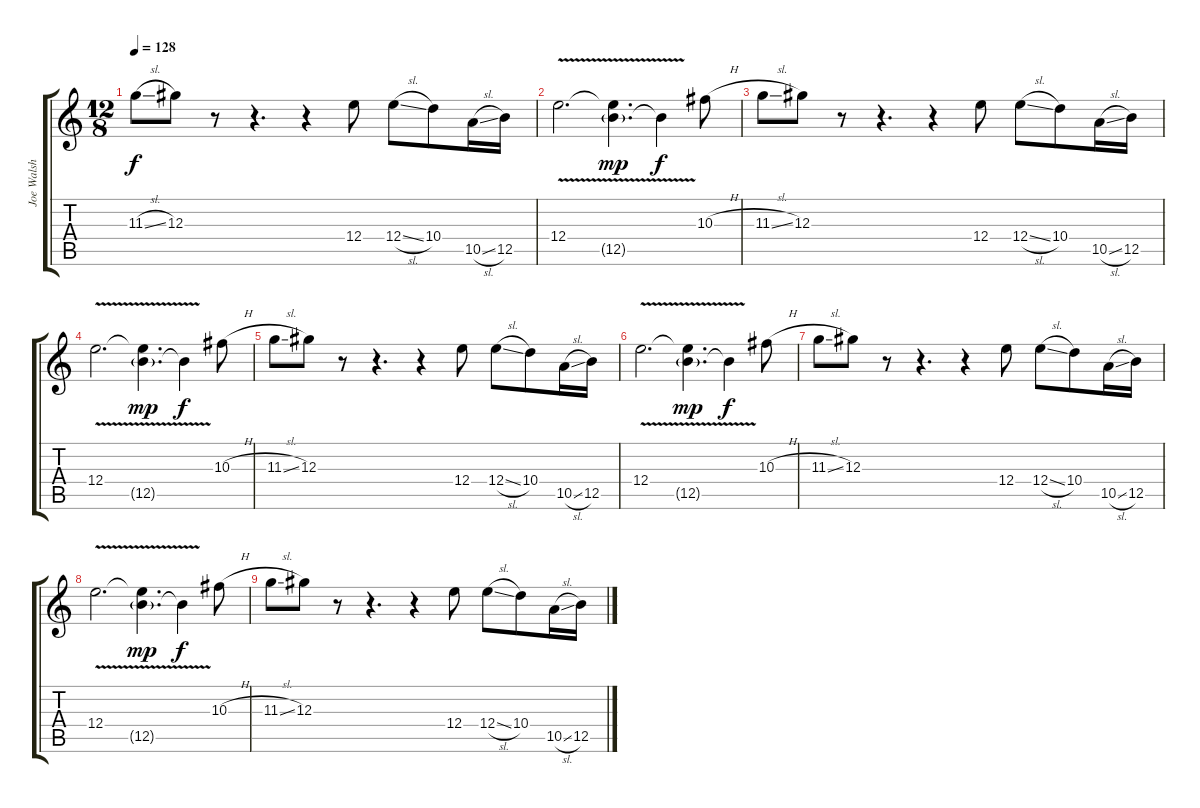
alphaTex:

\track ("Joe Walsh Slide Solo in Open E Tuning" "Joe Walsh ") {mute instrument overdrivenguitar}
\staff {score tabs}
\tuning (E4 B3 Ab3 E3 B2 E2) {hide}
\ts (12 8)
\tempo 128
\clef g2
\ks c
11.3{sl}.8{dy f} 12.3.8 r.8 r.4{d} r.4 12.4.8 12.4{sl}.8 10.4.8 10.5{sl}.16 12.5.16 |
12.4{v}.2{d} (12.4{t} 12.5{v g}).4{d dy mp} 12.5{t}.4{dy f} 10.3{h}.8 |
11.3{sl}.8 12.3.8 r.8 r.4{d} r.4 12.4.8 12.4{sl}.8 10.4.8 10.5{sl}.16 12.5.16 |
12.4{v}.2{d} (12.4{t} 12.5{v g}).4{d dy mp} 12.5{t}.4{dy f} 10.3{h}.8 |
11.3{sl}.8 12.3.8 r.8 r.4{d} r.4 12.4.8 12.4{sl}.8 10.4.8 10.5{sl}.16 12.5.16 |
12.4{v}.2{d} (12.4{t} 12.5{v g}).4{d dy mp} 12.5{t}.4{dy f} 10.3{h}.8 |
11.3{sl}.8 12.3.8 r.8 r.4{d} r.4 12.4.8 12.4{sl}.8 10.4.8 10.5{sl}.16 12.5.16 |
12.4{v}.2{d volume 0} (12.4{t} 12.5{v g}).4{d dy mp} 12.5{t}.4{dy f} 10.3{h}.8 |
11.3{sl}.8 12.3.8 r.8 r.4{d} r.4 12.4.8 12.4{sl}.8 10.4.8 10.5{sl}.16 12.5.16
